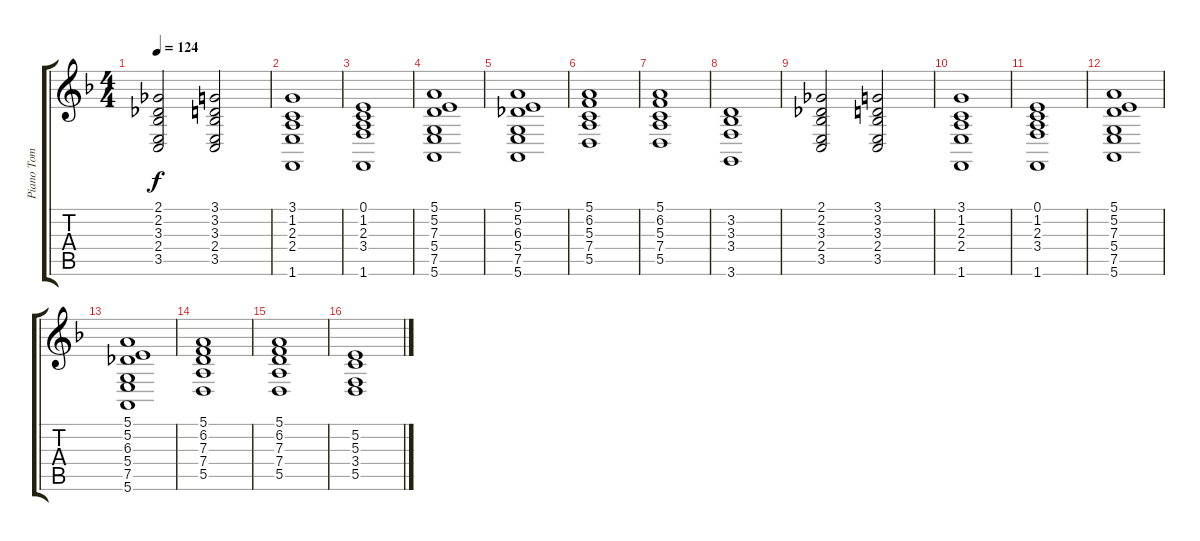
\track ("Piano Tom Coster" "Piano Tom ") {instrument electricgrandpiano}
\staff {score tabs}
\tuning (E4 B3 G3 D3 A2 E2) {hide}
\ts (4 4)
\tempo 124
\clef g2
\ks dminor
(2.1 2.2 3.3 2.4 3.5).2{dy f} (3.1 3.2 3.3 2.4 3.5).2 |
(3.1 1.2 2.3 2.4 1.6).1 |
(0.1 1.2 2.3 3.4 1.6).1 |
(5.1 5.2 7.3 5.4 7.5 5.6).1 |
(5.1 5.2 6.3 5.4 7.5 5.6).1 |
(5.1 6.2 5.3 7.4 5.5).1 |
(5.1 6.2 5.3 7.4 5.5).1 |
(3.2 3.3 3.4 3.6).1 |
(2.1 2.2 3.3 2.4 3.5).2 (3.1 3.2 3.3 2.4 3.5).2 |
(3.1 1.2 2.3 2.4 1.6).1 |
(0.1 1.2 2.3 3.4 1.6).1 |
(5.1 5.2 7.3 5.4 7.5 5.6).1 |
(5.1 5.2 6.3 5.4 7.5 5.6).1 |
(5.1 6.2 7.3 7.4 5.5).1 |
(5.1 6.2 7.3 7.4 5.5).1 |
(5.2 5.3 3.4 5.5).1
